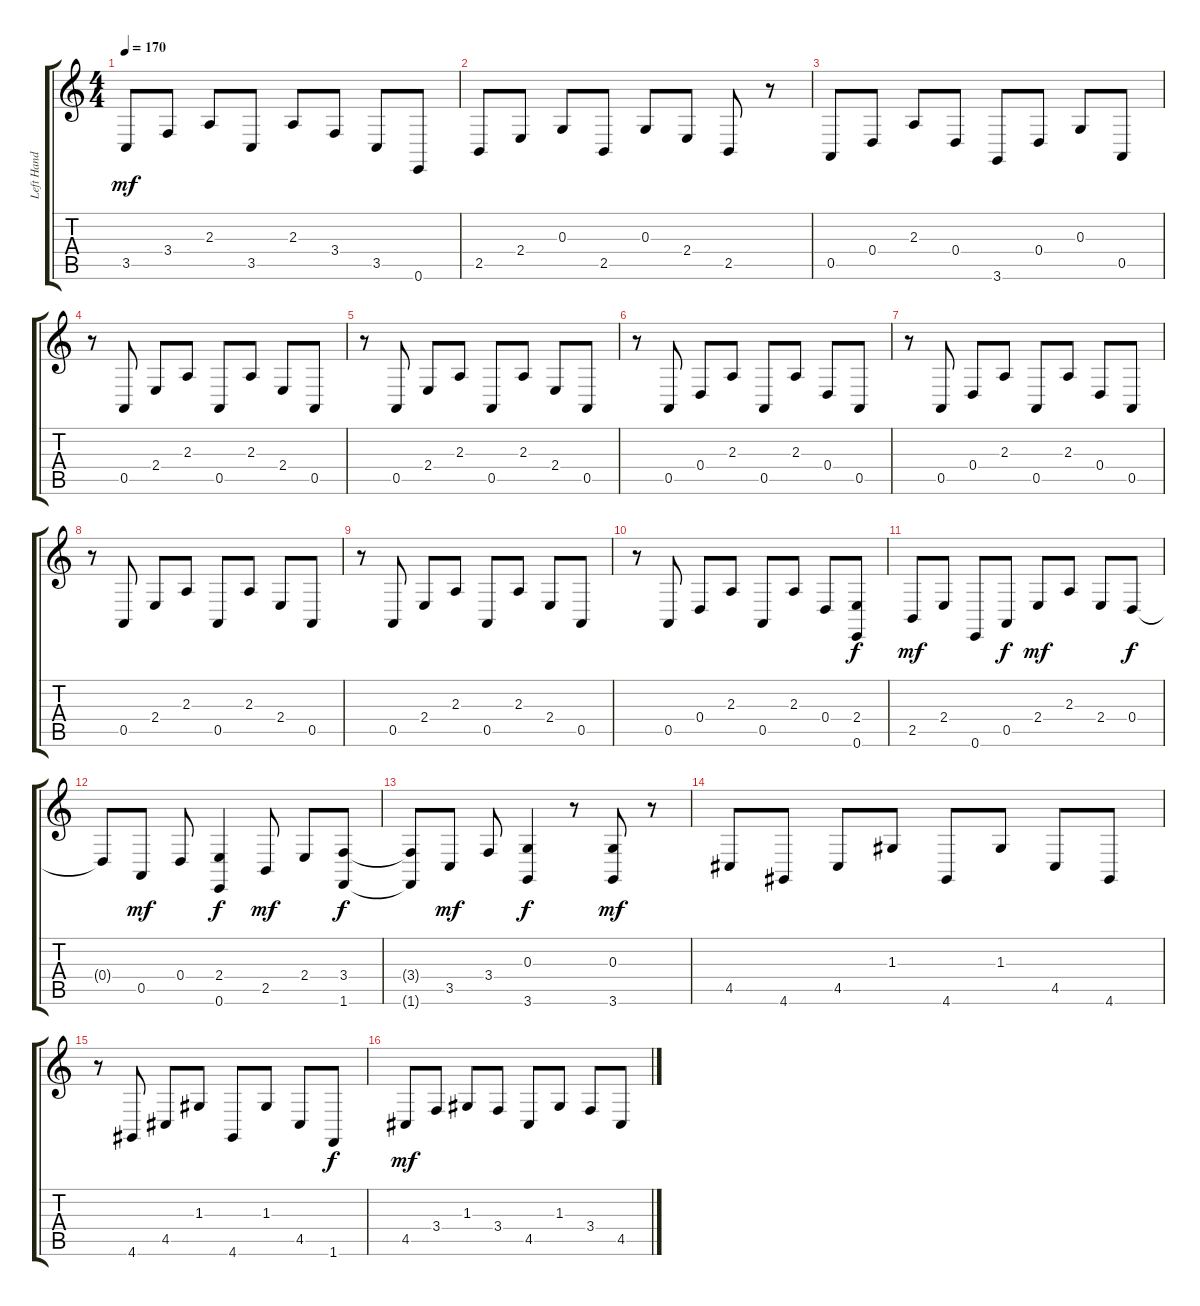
\track ("Left Hand" "Left Hand") {instrument acousticgrandpiano}
\staff {score tabs}
\tuning (E4 B3 G3 D3 A2 E2) {hide}
\ts (4 4)
\tempo 170
\clef g2
\ks c
3.5.8{dy mf} 3.4.8 2.3.8 3.5.8 2.3.8 3.4.8 3.5.8 0.6.8 |
2.5.8 2.4.8 0.3.8 2.5.8 0.3.8 2.4.8 2.5.8 r.8 |
0.5.8 0.4.8 2.3.8 0.4.8 3.6.8 0.4.8 0.3.8 0.5.8 |
r.8 0.5.8 2.4.8 2.3.8 0.5.8 2.3.8 2.4.8 0.5.8 |
r.8 0.5.8 2.4.8 2.3.8 0.5.8 2.3.8 2.4.8 0.5.8 |
r.8 0.5.8 0.4.8 2.3.8 0.5.8 2.3.8 0.4.8 0.5.8 |
r.8 0.5.8 0.4.8 2.3.8 0.5.8 2.3.8 0.4.8 0.5.8 |
r.8 0.5.8 2.4.8 2.3.8 0.5.8 2.3.8 2.4.8 0.5.8 |
r.8 0.5.8 2.4.8 2.3.8 0.5.8 2.3.8 2.4.8 0.5.8 |
r.8 0.5.8 0.4.8 2.3.8 0.5.8 2.3.8 0.4.8 (2.4 0.6).8{dy f} |
2.5.8{dy mf} 2.4.8 0.6.8 0.5.8{dy f} 2.4.8{dy mf} 2.3.8 2.4.8 0.4.8{dy f} |
0.4{t}.8 0.5.8{dy mf} 0.4.8 (2.4 0.6).4{dy f} 2.5.8{dy mf} 2.4.8 (3.4 1.6).8{dy f} |
(3.4{t} 1.6{t}).8 3.5.8{dy mf} 3.4.8 (0.3 3.6).4{dy f} r.8 (0.3 3.6).8{dy mf} r.8 |
4.5.8 4.6.8 4.5.8 1.3.8 4.6.8 1.3.8 4.5.8 4.6.8 |
r.8 4.6.8 4.5.8 1.3.8 4.6.8 1.3.8 4.5.8 1.6.8{dy f} |
4.5.8{dy mf} 3.4.8 1.3.8 3.4.8 4.5.8 1.3.8 3.4.8 4.5.8
